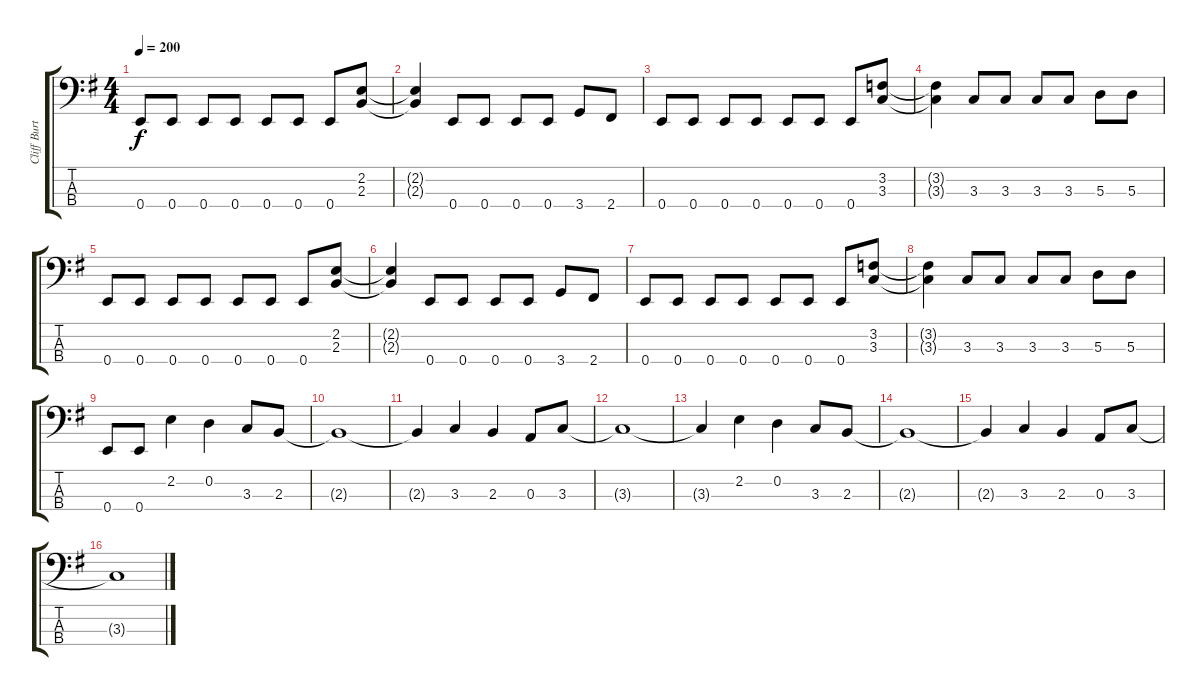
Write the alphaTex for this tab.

\track ("Cliff Burton" "Cliff Burt") {instrument electricbasspick}
\staff {score tabs}
\tuning (G2 D2 A1 E1) {hide}
\ts (4 4)
\tempo 200
\clef f4
\ks g
0.4.8{dy f} 0.4.8 0.4.8 0.4.8 0.4.8 0.4.8 0.4.8 (2.2 2.3).8 |
(2.2{t} 2.3{t}).4 0.4.8 0.4.8 0.4.8 0.4.8 3.4.8 2.4.8 |
0.4.8 0.4.8 0.4.8 0.4.8 0.4.8 0.4.8 0.4.8 (3.2 3.3).8 |
(3.2{t} 3.3{t}).4 3.3.8 3.3.8 3.3.8 3.3.8 5.3.8 5.3.8 |
0.4.8 0.4.8 0.4.8 0.4.8 0.4.8 0.4.8 0.4.8 (2.2 2.3).8 |
(2.2{t} 2.3{t}).4 0.4.8 0.4.8 0.4.8 0.4.8 3.4.8 2.4.8 |
0.4.8 0.4.8 0.4.8 0.4.8 0.4.8 0.4.8 0.4.8 (3.2 3.3).8 |
(3.2{t} 3.3{t}).4 3.3.8 3.3.8 3.3.8 3.3.8 5.3.8 5.3.8 |
0.4.8 0.4.8 2.2.4 0.2.4 3.3.8 2.3.8 |
2.3{t}.1 |
2.3{t}.4 3.3.4 2.3.4 0.3.8 3.3.8 |
3.3{t}.1 |
3.3{t}.4 2.2.4 0.2.4 3.3.8 2.3.8 |
2.3{t}.1 |
2.3{t}.4 3.3.4 2.3.4 0.3.8 3.3.8 |
3.3{t}.1
